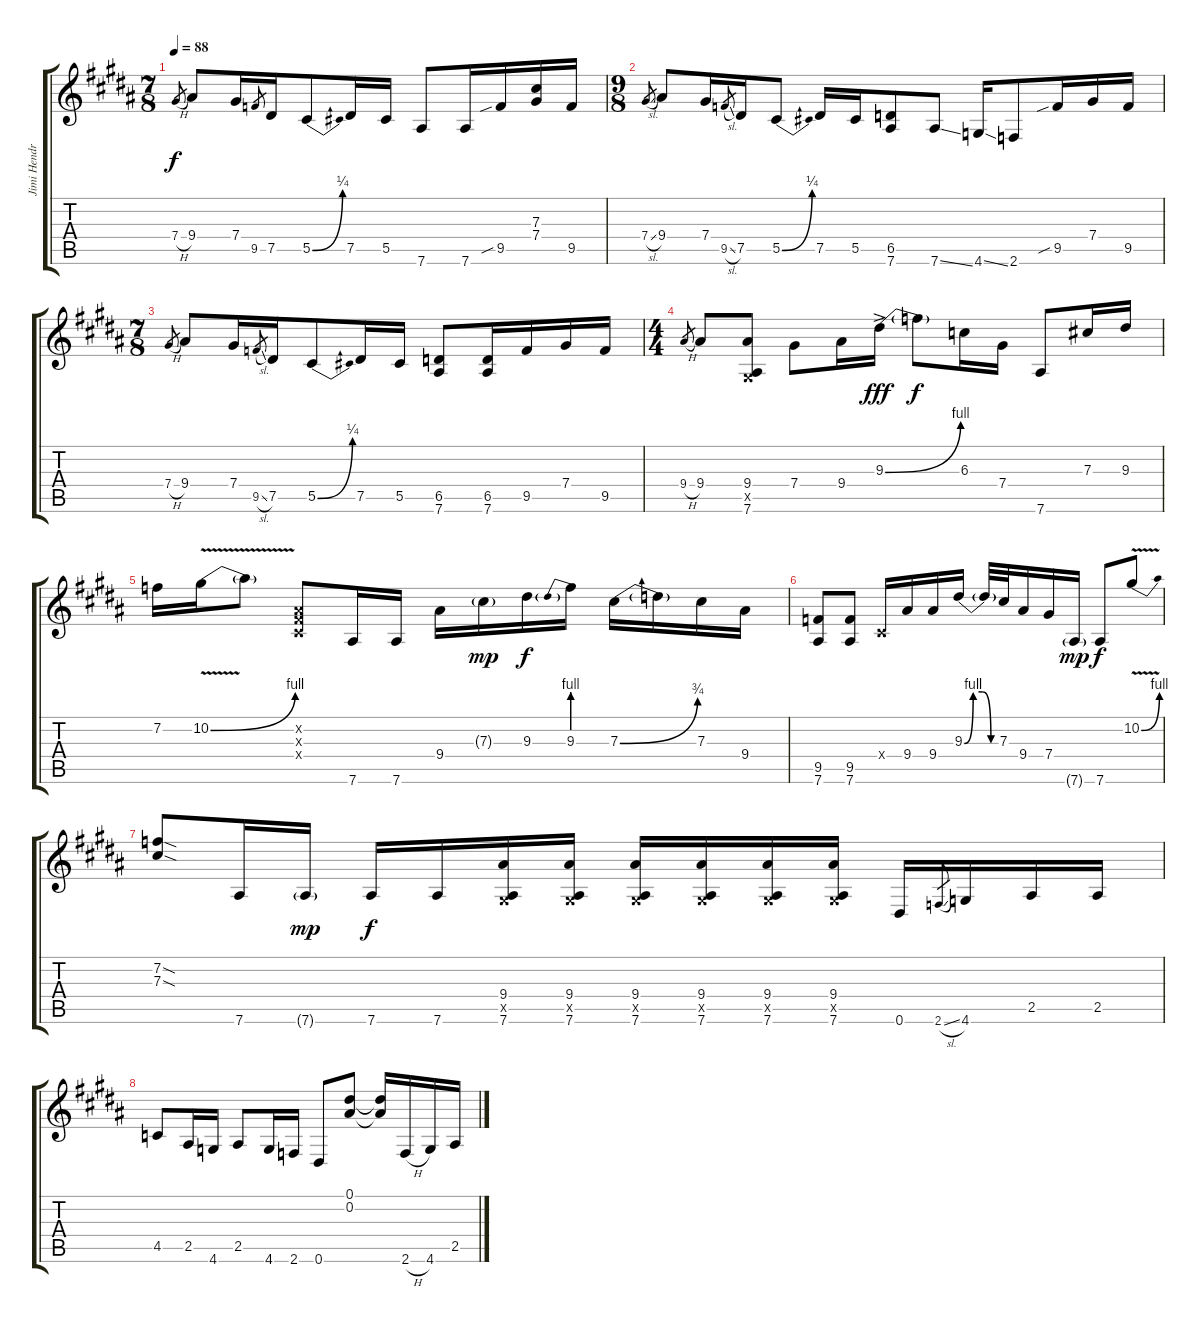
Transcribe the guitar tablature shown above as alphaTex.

\track ("Jimi Hendrix" "Jimi Hendr") {instrument overdrivenguitar}
\staff {score tabs}
\tuning (Eb4 Bb3 Gb3 Db3 Ab2 Eb2) {hide}
\ts (7 8)
\tempo 88
\clef g2
\ks b
7.4{h}.8{gr dy f} 9.4.8 7.4.16 9.5.8{gr} 7.5.16 5.5{be (bend 0 0 60 1)}.8 7.5.16 5.5.16 7.6.8 7.6.16 9.5{sib}.16 (7.3 7.4).16 9.5.16 |
\ts (9 8)
7.4{sl}.8{gr} 9.4.8 7.4.16 9.5{sl}.8{gr} 7.5.16 5.5{be (bend 0 0 60 1)}.8 7.5.16 5.5.16 (6.5 7.6).8 7.6{ss}.8 4.6{ss}.16 2.6.8 9.5{sib}.16 7.4.16 9.5.16 |
\ts (7 8)
7.4{h}.8{gr} 9.4.8 7.4.16 9.5{sl}.8{gr} 7.5.16 5.5{be (bend 0 0 60 1)}.8 7.5.16 5.5.16 (6.5 7.6).8 (6.5 7.6).16 9.5.16 7.4.16 9.5.16 |
\ts (4 4)
9.4{h}.8{gr} 9.4.8 (9.4 0.5{x} 7.6).8 7.4.8 9.4.16 9.3{be (bend 0 0 60 4) ac}.16{dy fff} 9.3{t}.8{dy f} 6.3.16 7.4.16 7.6.8 7.3.16 9.3.16 |
7.2.16 10.2{be (bend 0 0 60 4) v}.16 10.2{t}.8 (0.2{x} 0.3{x} 0.4{x}).8 7.6.16 7.6.16 9.4.16 7.3{g}.16{dy mp} 9.3.16{dy f} 9.3{be (prebend 0 4 60 4)}.16 7.3{be (bend 0 0 60 3)}.16 7.3{t}.16 7.3.16 9.4.16 |
(9.5 7.6).8 (9.5 7.6).8 0.4{x}.16 9.4.16 9.4.16 9.3{be (custom 0 0 15 4 30 4 45 0 60 0)}.16 9.3{t}.32 7.3.32 9.4.16 7.4.16 7.6{g}.16{dy mp} 7.6.8{dy f} 10.2{be (bend 0 0 60 4) v}.8 |
(7.2{sod} 7.3{sod}).8 7.6.16 7.6{g}.16{dy mp} 7.6.16{dy f} 7.6.16 (9.4 0.5{x} 7.6).16 (9.4 0.5{x} 7.6).16 (9.4 0.5{x} 7.6).16 (9.4 0.5{x} 7.6).16 (9.4 0.5{x} 7.6).16 (9.4 0.5{x} 7.6).16 0.6.16 2.6{sl}.8{gr} 4.6.16 2.5.16 2.5.16 |
4.5.8 2.5.16 4.6.16 2.5.8 4.6.16 2.6.16 0.6.8 (0.1 0.2).8 (0.1{t} 0.2{t}).16 2.6{h}.16 4.6.16 2.5.16
